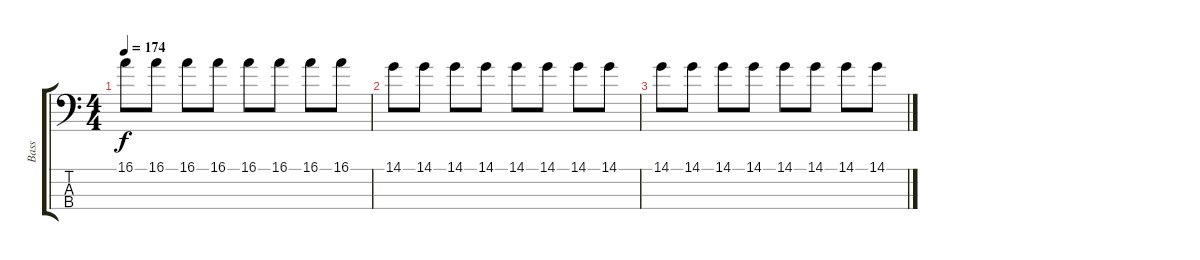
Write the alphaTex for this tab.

\track ("Bass" "Bass") {instrument electricbasspick}
\staff {score tabs}
\tuning (F2 C2 G1 C1) {hide}
\ts (4 4)
\tempo 174
\clef f4
\ks c
16.1.8{dy f} 16.1.8 16.1.8 16.1.8 16.1.8 16.1.8 16.1.8 16.1.8 |
14.1.8{volume 0} 14.1.8 14.1.8 14.1.8 14.1.8 14.1.8 14.1.8 14.1.8 |
14.1.8 14.1.8 14.1.8 14.1.8 14.1.8 14.1.8 14.1.8 14.1.8
